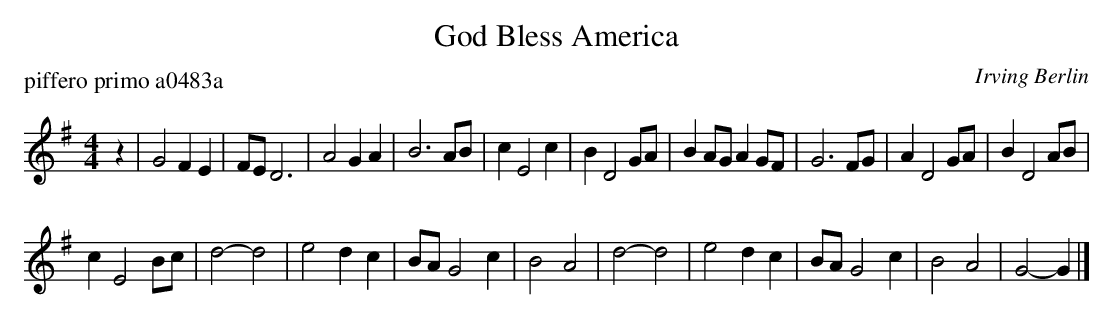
X:1
T: God Bless America
P: piffero primo a0483a
O: Irving Berlin
M: 4/4
L: 1/8
K: G
z2 |\
G4 F2E2 | FE D6 | A4 G2A2 | B6 AB |\
c2 E4 c2 | B2 D4 GA | B2AG A2GF | G6 FG |\
A2 D4 GA | B2 D4 AB |
c2 E4 Bc | d4- d4 |\
e4 d2c2 | BA G4 c2 | B4 A4 | d4- d4 |\
e4 d2c2 | BA G4 c2 | B4 A4 | G4- G2 |]
